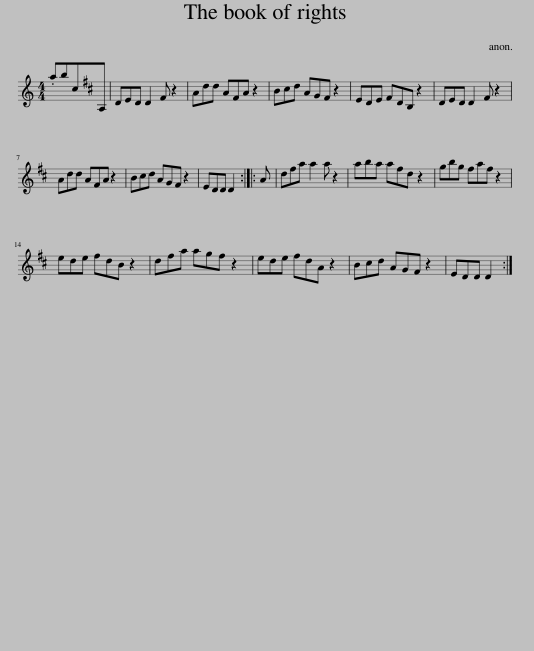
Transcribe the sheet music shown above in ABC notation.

X:1
L:1/8
M:4/4
I:linebreak $
K:C
V:1 treble
V:1
 .abcA, | DED D2 ^F z2 | Add A^FA z2 | B^cd AG^F z2 | EDE ^FDB, z2 | %5
 DED D2 ^F z2 |$ Add A^FA z2 | B^cd AG^F z2 | EDD D2 :: A | %10
 d^fa a2 a z2 | aba a^fd z2 | gbg ^faf z2 |$ ede ^fdB z2 | d^fa agf z2 | %15
 ede ^fdA z2 | B^cd AG^F z2 | EDD D2 :| %18
